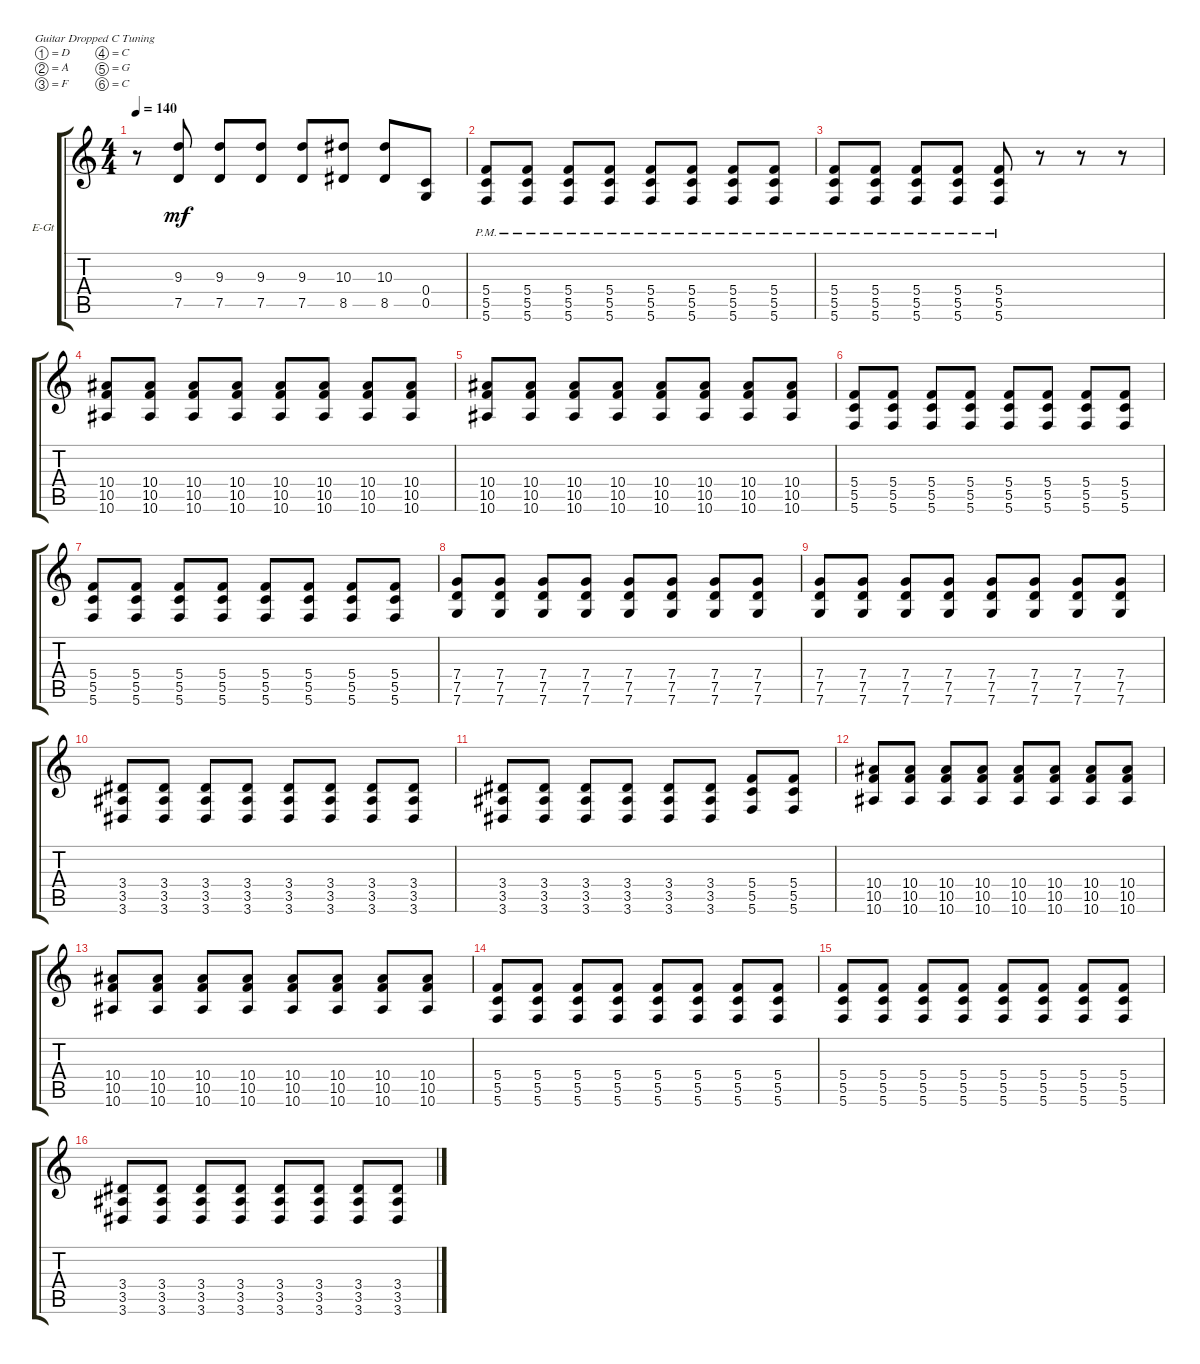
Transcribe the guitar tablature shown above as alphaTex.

\defaultSystemsLayout 4
\bracketExtendMode groupsimilarinstruments
\firstSystemTrackNameOrientation horizontal
\otherSystemsTrackNameOrientation horizontal
\track ("Rhythm" "E-Gt") {instrument distortionguitar}
\staff {score tabs}
\tuning (D4 A3 F3 C3 G2 C2)
\ts (4 4)
\tempo 140
\clef g2
\ks c
r.8{dy mf} (7.5 9.3).8 (7.5 9.3).8 (7.5 9.3).8 (7.5 9.3).8 (8.5 10.3).8 (8.5 10.3).8 (0.5 0.4).8 |
(5.6{pm} 5.5{pm} 5.4{pm}).8 (5.6{pm} 5.5{pm} 5.4{pm}).8 (5.6{pm} 5.5{pm} 5.4{pm}).8 (5.6{pm} 5.5{pm} 5.4{pm}).8 (5.6{pm} 5.5{pm} 5.4{pm}).8 (5.6{pm} 5.5{pm} 5.4{pm}).8 (5.6{pm} 5.5{pm} 5.4{pm}).8 (5.6{pm} 5.5{pm} 5.4{pm}).8 |
(5.6{pm} 5.5{pm} 5.4{pm}).8 (5.6{pm} 5.5{pm} 5.4{pm}).8 (5.6{pm} 5.5{pm} 5.4{pm}).8 (5.6{pm} 5.5{pm} 5.4{pm}).8 (5.6{pm} 5.5{pm} 5.4{pm}).8 r.8 r.8 r.8 |
(10.6 10.5 10.4).8 (10.6 10.5 10.4).8 (10.6 10.5 10.4).8 (10.6 10.5 10.4).8 (10.6 10.5 10.4).8 (10.6 10.5 10.4).8 (10.6 10.5 10.4).8 (10.6 10.5 10.4).8 |
(10.6 10.5 10.4).8 (10.6 10.5 10.4).8 (10.6 10.5 10.4).8 (10.6 10.5 10.4).8 (10.6 10.5 10.4).8 (10.6 10.5 10.4).8 (10.6 10.5 10.4).8 (10.6 10.5 10.4).8 |
(5.6 5.5 5.4).8 (5.6 5.5 5.4).8 (5.6 5.5 5.4).8 (5.6 5.5 5.4).8 (5.6 5.5 5.4).8 (5.6 5.5 5.4).8 (5.6 5.5 5.4).8 (5.6 5.5 5.4).8 |
(5.6 5.5 5.4).8 (5.6 5.5 5.4).8 (5.6 5.5 5.4).8 (5.6 5.5 5.4).8 (5.6 5.5 5.4).8 (5.6 5.5 5.4).8 (5.6 5.5 5.4).8 (5.6 5.5 5.4).8 |
(7.4 7.5 7.6).8 (7.4 7.5 7.6).8 (7.4 7.5 7.6).8 (7.4 7.5 7.6).8 (7.4 7.5 7.6).8 (7.4 7.5 7.6).8 (7.4 7.5 7.6).8 (7.4 7.5 7.6).8 |
(7.4 7.5 7.6).8 (7.4 7.5 7.6).8 (7.4 7.5 7.6).8 (7.4 7.5 7.6).8 (7.4 7.5 7.6).8 (7.4 7.5 7.6).8 (7.4 7.5 7.6).8 (7.4 7.5 7.6).8 |
(3.6 3.5 3.4).8 (3.6 3.5 3.4).8 (3.6 3.5 3.4).8 (3.6 3.5 3.4).8 (3.6 3.5 3.4).8 (3.6 3.5 3.4).8 (3.6 3.5 3.4).8 (3.6 3.5 3.4).8 |
(3.6 3.5 3.4).8 (3.6 3.5 3.4).8 (3.6 3.5 3.4).8 (3.6 3.5 3.4).8 (3.6 3.5 3.4).8 (3.6 3.5 3.4).8 (5.6 5.5 5.4).8 (5.6 5.5 5.4).8 |
(10.6 10.5 10.4).8 (10.6 10.5 10.4).8 (10.6 10.5 10.4).8 (10.6 10.5 10.4).8 (10.6 10.5 10.4).8 (10.6 10.5 10.4).8 (10.6 10.5 10.4).8 (10.6 10.5 10.4).8 |
(10.6 10.5 10.4).8 (10.6 10.5 10.4).8 (10.6 10.5 10.4).8 (10.6 10.5 10.4).8 (10.6 10.5 10.4).8 (10.6 10.5 10.4).8 (10.6 10.5 10.4).8 (10.6 10.5 10.4).8 |
(5.6 5.5 5.4).8 (5.6 5.5 5.4).8 (5.6 5.5 5.4).8 (5.6 5.5 5.4).8 (5.6 5.5 5.4).8 (5.6 5.5 5.4).8 (5.6 5.5 5.4).8 (5.6 5.5 5.4).8 |
(5.6 5.5 5.4).8 (5.6 5.5 5.4).8 (5.6 5.5 5.4).8 (5.6 5.5 5.4).8 (5.6 5.5 5.4).8 (5.6 5.5 5.4).8 (5.6 5.5 5.4).8 (5.6 5.5 5.4).8 |
(3.6 3.5 3.4).8 (3.6 3.5 3.4).8 (3.6 3.5 3.4).8 (3.6 3.5 3.4).8 (3.6 3.5 3.4).8 (3.6 3.5 3.4).8 (3.6 3.5 3.4).8 (3.6 3.5 3.4).8
